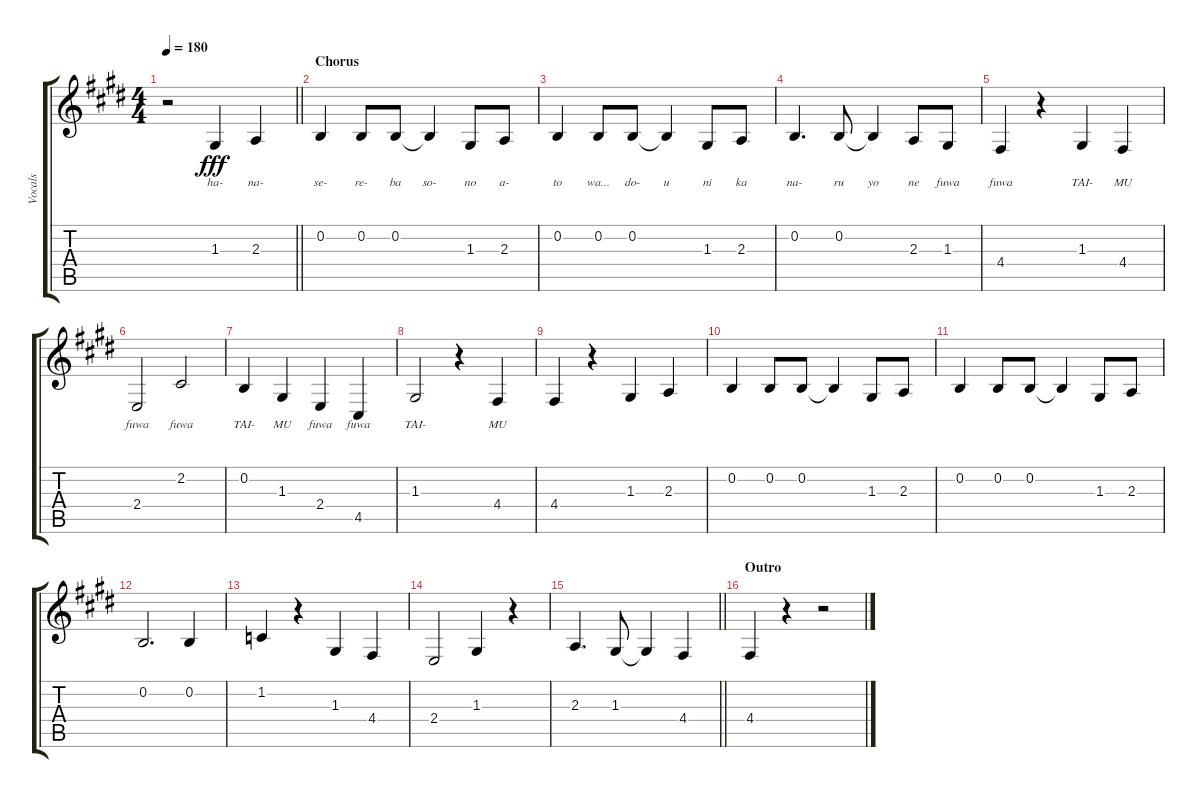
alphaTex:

\track ("Vocals" "Vocals") {instrument altosax}
\staff {score tabs}
\tuning (E4 B3 G3 D3 A2 E2) {hide}
\ts (4 4)
\tempo 180
\clef g2
\barLineRight lightlight
\ks e
r.2{dy fff} 1.3.4{lyrics (0 "ha-") lyrics (1 "") lyrics (2 "") lyrics (3 "") lyrics (4 "")} 2.3.4{lyrics (0 "na-") lyrics (1 "") lyrics (2 "") lyrics (3 "") lyrics (4 "")} |
\section ("" "Chorus")
0.2.4{lyrics (0 "se-") lyrics (1 "") lyrics (2 "") lyrics (3 "") lyrics (4 "")} 0.2.8{lyrics (0 "re-") lyrics (1 "") lyrics (2 "") lyrics (3 "") lyrics (4 "")} 0.2.8{lyrics (0 "ba") lyrics (1 "") lyrics (2 "") lyrics (3 "") lyrics (4 "")} 0.2{t}.4{lyrics (0 "so-") lyrics (1 "") lyrics (2 "") lyrics (3 "") lyrics (4 "")} 1.3.8{lyrics (0 "no") lyrics (1 "") lyrics (2 "") lyrics (3 "") lyrics (4 "")} 2.3.8{lyrics (0 "a-") lyrics (1 "") lyrics (2 "") lyrics (3 "") lyrics (4 "")} |
0.2.4{lyrics (0 "to") lyrics (1 "") lyrics (2 "") lyrics (3 "") lyrics (4 "")} 0.2.8{lyrics (0 "wa...") lyrics (1 "") lyrics (2 "") lyrics (3 "") lyrics (4 "")} 0.2.8{lyrics (0 "do-") lyrics (1 "") lyrics (2 "") lyrics (3 "") lyrics (4 "")} 0.2{t}.4{lyrics (0 "u") lyrics (1 "") lyrics (2 "") lyrics (3 "") lyrics (4 "")} 1.3.8{lyrics (0 "ni") lyrics (1 "") lyrics (2 "") lyrics (3 "") lyrics (4 "")} 2.3.8{lyrics (0 "ka") lyrics (1 "") lyrics (2 "") lyrics (3 "") lyrics (4 "")} |
0.2.4{d lyrics (0 "na-") lyrics (1 "") lyrics (2 "") lyrics (3 "") lyrics (4 "")} 0.2.8{lyrics (0 "ru") lyrics (1 "") lyrics (2 "") lyrics (3 "") lyrics (4 "")} 0.2{t}.4{lyrics (0 "yo") lyrics (1 "") lyrics (2 "") lyrics (3 "") lyrics (4 "")} 2.3.8{lyrics (0 "ne") lyrics (1 "") lyrics (2 "") lyrics (3 "") lyrics (4 "")} 1.3.8{lyrics (0 "fuwa") lyrics (1 "") lyrics (2 "") lyrics (3 "") lyrics (4 "")} |
4.4.4{lyrics (0 "fuwa") lyrics (1 "") lyrics (2 "") lyrics (3 "") lyrics (4 "")} r.4 1.3.4{lyrics (0 "TAI-") lyrics (1 "") lyrics (2 "") lyrics (3 "") lyrics (4 "")} 4.4.4{lyrics (0 "MU") lyrics (1 "") lyrics (2 "") lyrics (3 "") lyrics (4 "")} |
2.4.2{lyrics (0 "fuwa") lyrics (1 "") lyrics (2 "") lyrics (3 "") lyrics (4 "")} 2.2.2{lyrics (0 "fuwa") lyrics (1 "") lyrics (2 "") lyrics (3 "") lyrics (4 "")} |
0.2.4{lyrics (0 "TAI-") lyrics (1 "") lyrics (2 "") lyrics (3 "") lyrics (4 "")} 1.3.4{lyrics (0 "MU") lyrics (1 "") lyrics (2 "") lyrics (3 "") lyrics (4 "")} 2.4.4{lyrics (0 "fuwa") lyrics (1 "") lyrics (2 "") lyrics (3 "") lyrics (4 "")} 4.5.4{lyrics (0 "fuwa") lyrics (1 "") lyrics (2 "") lyrics (3 "") lyrics (4 "")} |
1.3.2{lyrics (0 "TAI-") lyrics (1 "") lyrics (2 "") lyrics (3 "") lyrics (4 "")} r.4 4.4.4{lyrics (0 "MU") lyrics (1 "") lyrics (2 "") lyrics (3 "") lyrics (4 "")} |
4.4.4 r.4 1.3.4 2.3.4 |
0.2.4 0.2.8 0.2.8 0.2{t}.4 1.3.8 2.3.8 |
0.2.4 0.2.8 0.2.8 0.2{t}.4 1.3.8 2.3.8 |
0.2.2{d} 0.2.4 |
1.2.4 r.4 1.3.4 4.4.4 |
2.4.2 1.3.4 r.4 |
\barLineRight lightlight
2.3.4{d} 1.3.8 1.3{t}.4 4.4.4 |
\section ("" "Outro")
4.4.4 r.4 r.2
